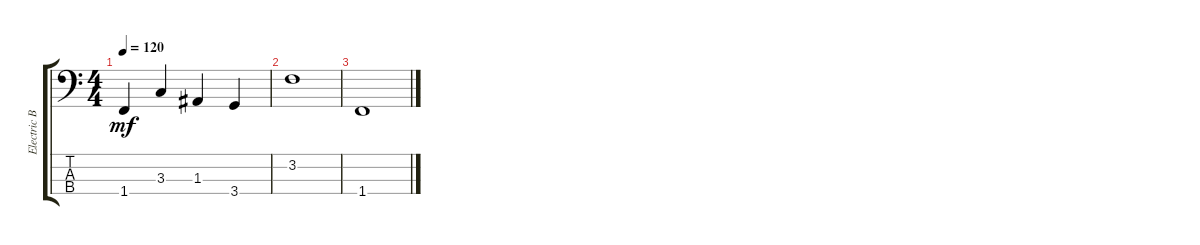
\track ("Electric Bass" "Electric B") {instrument electricbassfinger}
\staff {score tabs}
\tuning (G2 D2 A1 E1) {hide}
\ts (4 4)
\tempo 120
\clef f4
\ks c
1.4.4{dy mf} 3.3.4 1.3.4 3.4.4 |
3.2.1 |
1.4.1
